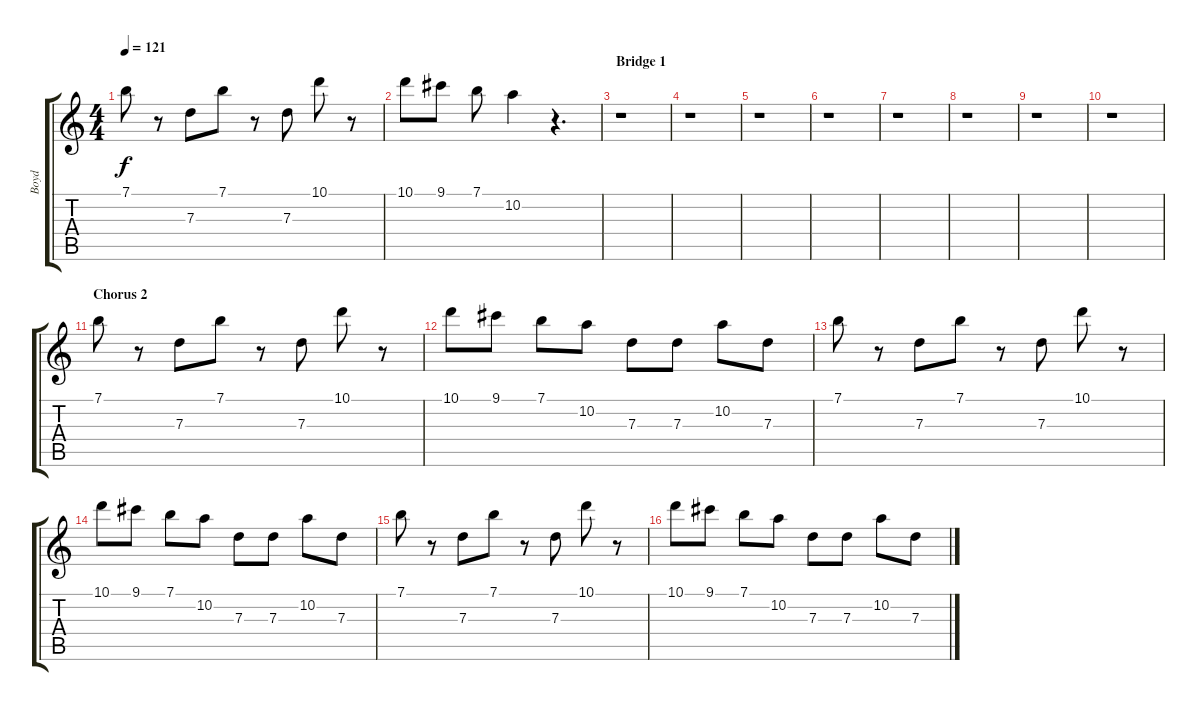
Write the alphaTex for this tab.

\track ("Boyd" "Boyd") {instrument acousticguitarsteel}
\staff {score tabs}
\tuning (E4 B3 G3 D3 A2 E2) {hide}
\ts (4 4)
\tempo 121
\clef g2
\ks c
7.1.8{dy f} r.8 7.3.8 7.1.8 r.8 7.3.8 10.1.8 r.8 |
10.1.8 9.1.8 7.1.8 10.2.4 r.4{d} |
\section ("" "Bridge 1")
r.1 |
r.1 |
r.1 |
r.1 |
r.1 |
r.1 |
r.1 |
r.1 |
\section ("" "Chorus 2")
7.1.8 r.8 7.3.8 7.1.8 r.8 7.3.8 10.1.8 r.8 |
10.1.8 9.1.8 7.1.8 10.2.8 7.3.8 7.3.8 10.2.8 7.3.8 |
7.1.8 r.8 7.3.8 7.1.8 r.8 7.3.8 10.1.8 r.8 |
10.1.8 9.1.8 7.1.8 10.2.8 7.3.8 7.3.8 10.2.8 7.3.8 |
7.1.8 r.8 7.3.8 7.1.8 r.8 7.3.8 10.1.8 r.8 |
10.1.8 9.1.8 7.1.8 10.2.8 7.3.8 7.3.8 10.2.8 7.3.8
